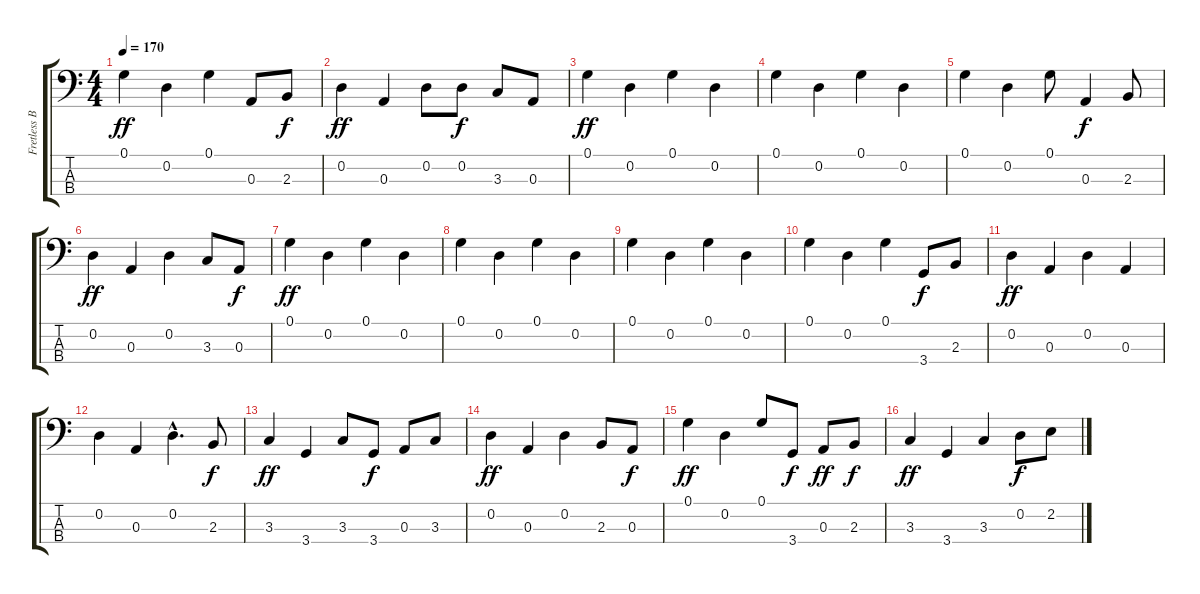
\track ("Fretless Bass" "Fretless B") {instrument fretlessbass}
\staff {score tabs}
\tuning (G2 D2 A1 E1) {hide}
\ts (4 4)
\tempo 170
\clef f4
\ks c
0.1.4{dy ff} 0.2.4 0.1.4 0.3.8 2.3.8{dy f} |
0.2.4{dy ff} 0.3.4 0.2.8 0.2.8{dy f} 3.3.8 0.3.8 |
0.1.4{dy ff} 0.2.4 0.1.4 0.2.4 |
0.1.4 0.2.4 0.1.4 0.2.4 |
0.1.4 0.2.4 0.1.8 0.3.4{dy f} 2.3.8 |
0.2.4{dy ff} 0.3.4 0.2.4 3.3.8 0.3.8{dy f} |
0.1.4{dy ff} 0.2.4 0.1.4 0.2.4 |
0.1.4 0.2.4 0.1.4 0.2.4 |
0.1.4 0.2.4 0.1.4 0.2.4 |
0.1.4 0.2.4 0.1.4 3.4.8{dy f} 2.3.8 |
0.2.4{dy ff} 0.3.4 0.2.4 0.3.4 |
0.2.4 0.3.4 0.2{hac}.4{d} 2.3.8{dy f} |
3.3.4{dy ff} 3.4.4 3.3.8 3.4.8{dy f} 0.3.8 3.3.8 |
0.2.4{dy ff} 0.3.4 0.2.4 2.3.8 0.3.8{dy f} |
0.1.4{dy ff} 0.2.4 0.1.8 3.4.8{dy f} 0.3.8{dy ff} 2.3.8{dy f} |
3.3.4{dy ff} 3.4.4 3.3.4 0.2.8{dy f} 2.2.8
